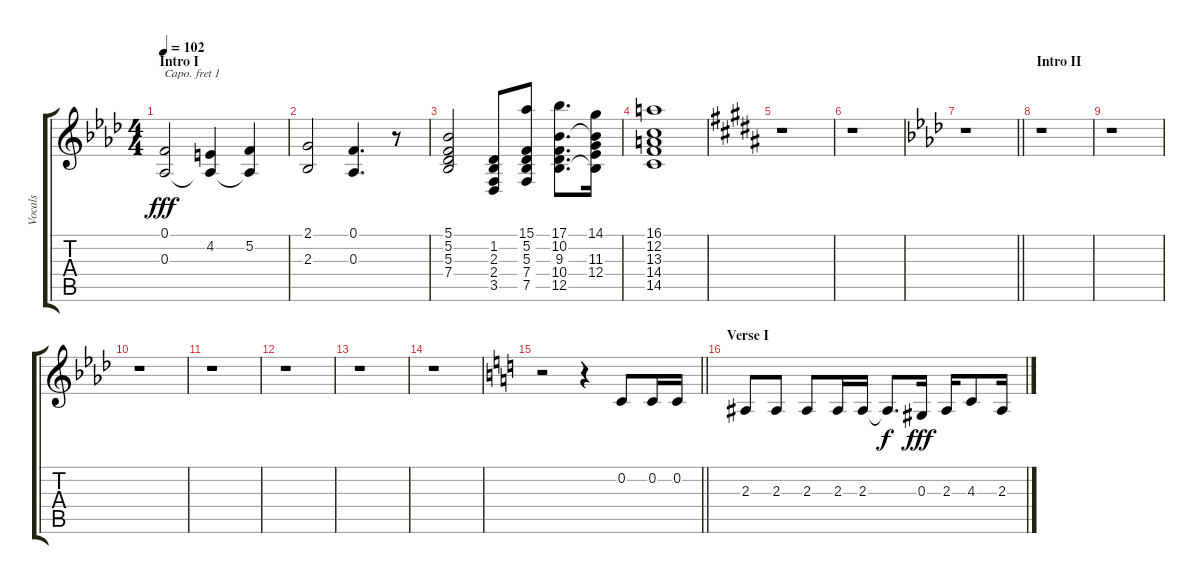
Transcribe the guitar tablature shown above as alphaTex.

\track ("Vocals" "Vocals") {instrument lead6voice}
\staff {score tabs}
\capo 1
\tuning (E4 B3 G3 D3 A2 E2) {hide}
\ts (4 4)
\section ("" "Intro I")
\tempo 102
\clef g2
\ks ab
(0.1 0.3).2{dy fff instrument lead6voice} (4.2 0.3{t}).4 (5.2 0.3{t}).4 |
(2.1 2.3).2 (0.1 0.3).4{d} r.8 |
(5.1 5.2 5.3 7.4).2 (1.2 2.3 2.4 3.5).8 (15.1 5.2 5.3 7.4 7.5).8 (17.1 10.2 9.3 10.4 12.5).8{d} (14.1 10.2{t} 11.3 12.4 12.5{t}).16 |
(16.1 12.2 13.3 14.4 14.5).1 |
\ks b
r.1 |
r.1 |
\barLineRight lightlight
\ks ab
r.1 |
\section ("" "Intro II")
r.1 |
r.1 |
r.1 |
r.1 |
r.1 |
r.1 |
r.1 |
\barLineRight lightlight
\ks c
r.2 r.4 0.2.8 0.2.16 0.2.16 |
\section ("" "Verse I")
2.3.8 2.3.8 2.3.8 2.3.16 2.3.16 2.3{t}.8{d dy f} 0.3.16{dy fff} 2.3.16 4.3.8 2.3.16
